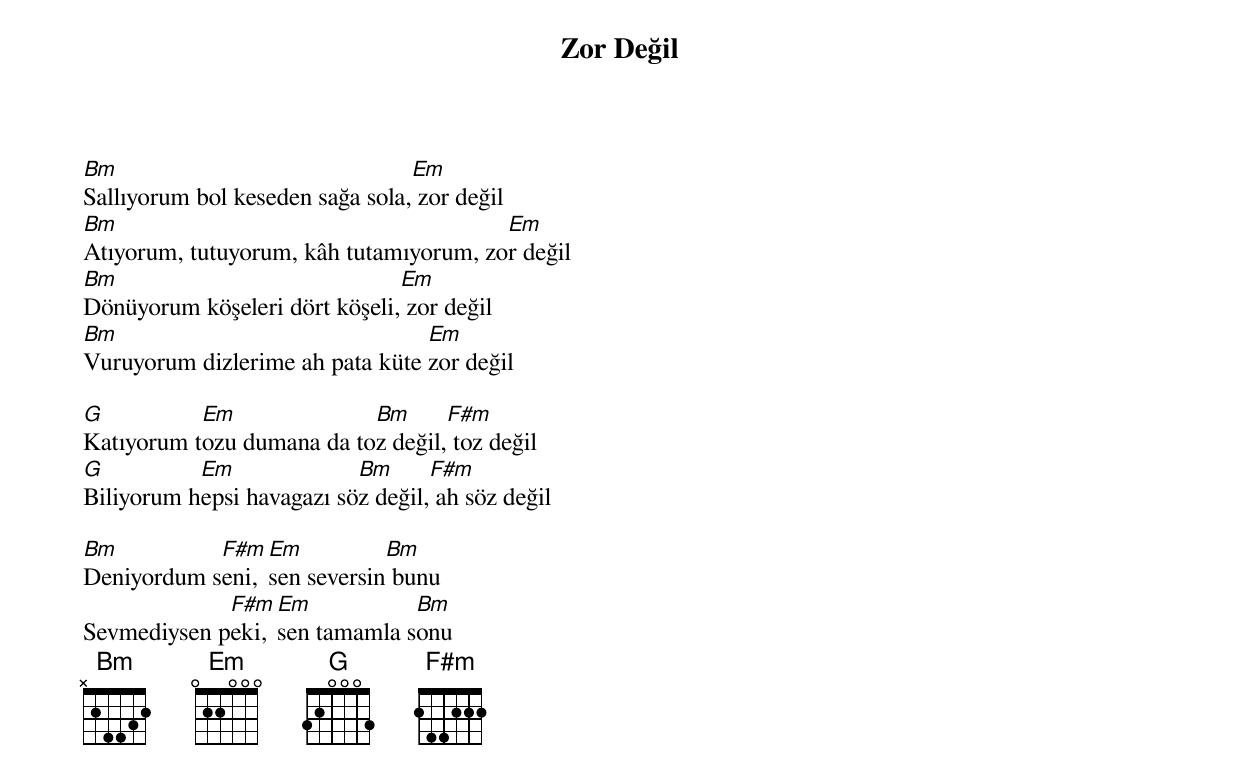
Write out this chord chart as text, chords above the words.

{title: Zor Değil}
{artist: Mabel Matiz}

Bm                               Em
Sallıyorum bol keseden sağa sola, zor değil
Bm                                      Em
Atıyorum, tutuyorum, kâh tutamıyorum, zor değil
Bm                             Em
Dönüyorum köşeleri dört köşeli, zor değil
Bm                               Em
Vuruyorum dizlerime ah pata küte zor değil

G          Em              Bm      F#m
Katıyorum tozu dumana da toz değil, toz değil
G          Em              Bm      F#m
Biliyorum hepsi havagazı söz değil, ah söz değil

Bm          F#m  Em          Bm
Deniyordum seni, sen seversin bunu
             F#m  Em           Bm
Sevmediysen peki, sen tamamla sonu
